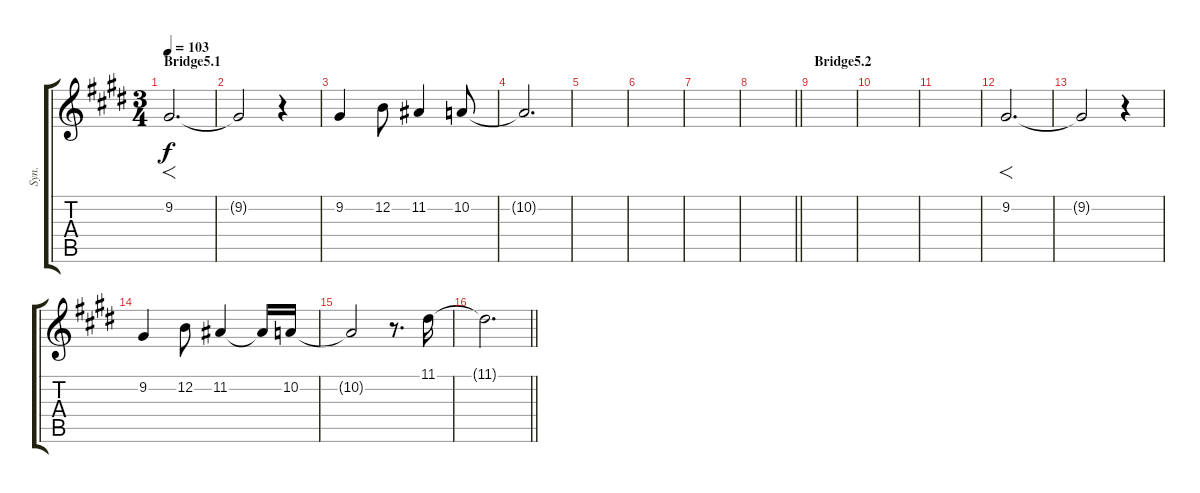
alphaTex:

\track ("Syn." "Syn.") {instrument flute}
\staff {score tabs}
\tuning (E4 B3 G3 D3 A2 E2) {hide}
\ts (3 4)
\section ("" "Bridge5.1")
\tempo 103
\clef g2
\ks c#minor
9.2.2{f d dy f volume 12 instrument choiraahs} |
9.2{t}.2 r.4 |
9.2.4 12.2.8 11.2.4 10.2.8 |
10.2{t}.2{d} |
|
|
|
\barLineRight lightlight
|
\section ("" "Bridge5.2")
|
|
|
9.2.2{f d} |
9.2{t}.2 r.4 |
9.2.4 12.2.8 11.2.4 11.2{t}.16 10.2.16 |
10.2{t}.2 r.8{d} 11.1.16 |
\barLineRight lightlight
11.1{t}.2{d}
